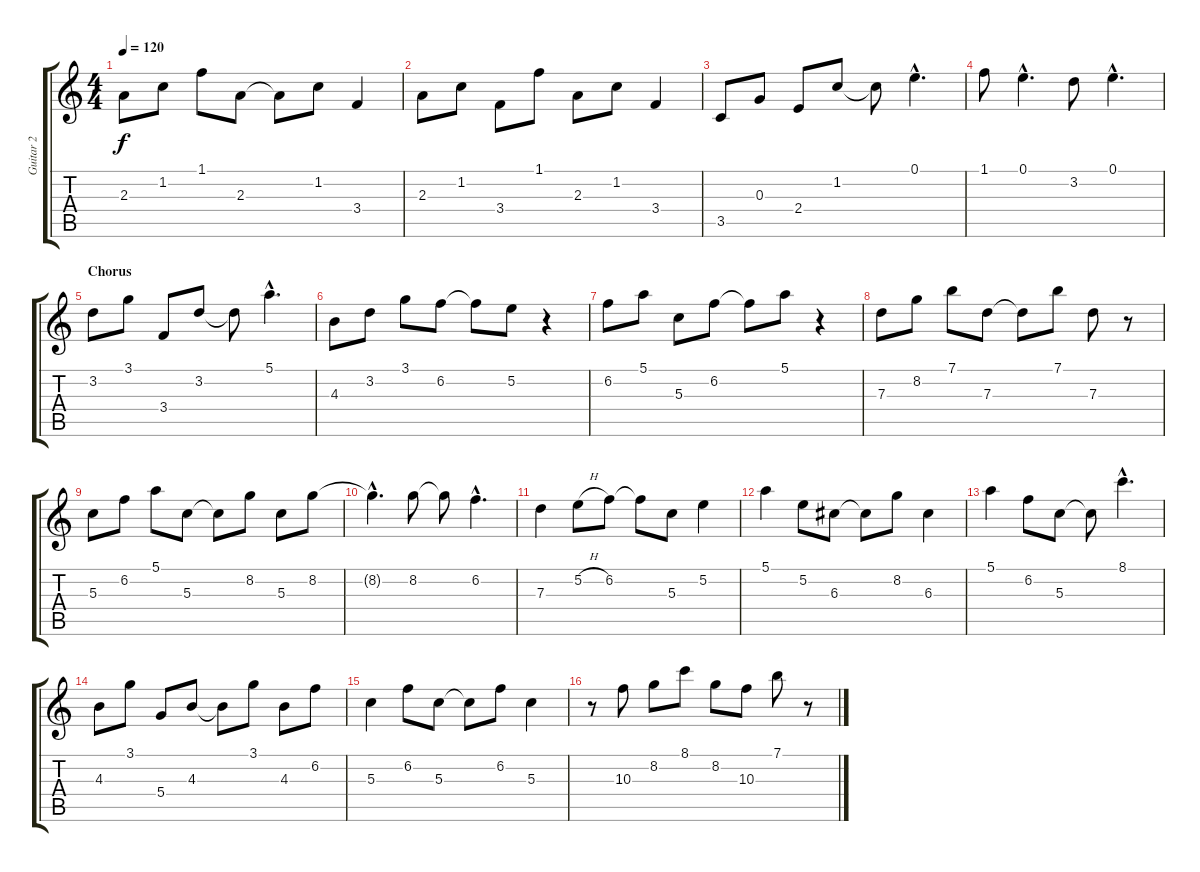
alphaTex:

\track ("Guitar 2" "Guitar 2") {instrument acousticguitarnylon}
\staff {score tabs}
\tuning (E4 B3 G3 D3 A2 E2) {hide}
\ts (4 4)
\tempo 120
\clef g2
\ks c
2.3.8{dy f} 1.2.8 1.1.8 2.3.8 2.3{t}.8 1.2.8 3.4.4 |
2.3.8 1.2.8 3.4.8 1.1.8 2.3.8 1.2.8 3.4.4 |
3.5.8 0.3.8 2.4.8 1.2.8 1.2{t}.8 0.1{hac}.4{d} |
1.1.8 0.1{hac}.4{d} 3.2.8 0.1{hac}.4{d} |
\section ("" "Chorus")
3.2.8 3.1.8 3.4.8 3.2.8 3.2{t}.8 5.1{hac}.4{d} |
4.3.8 3.2.8 3.1.8 6.2.8 6.2{t}.8 5.2.8 r.4 |
6.2.8 5.1.8 5.3.8 6.2.8 6.2{t}.8 5.1.8 r.4 |
7.3.8 8.2.8 7.1.8 7.3.8 7.3{t}.8 7.1.8 7.3.8 r.8 |
5.3.8 6.2.8 5.1.8 5.3.8 5.3{t}.8 8.2.8 5.3.8 8.2.8 |
8.2{hac t}.4{d} 8.2.8 8.2{t}.8 6.2{hac}.4{d} |
7.3.4 5.2{h}.8 6.2.8 6.2{t}.8 5.3.8 5.2.4 |
5.1.4 5.2.8 6.3.8 6.3{t}.8 8.2.8 6.3.4 |
5.1.4 6.2.8 5.3.8 5.3{t}.8 8.1{hac}.4{d} |
4.3.8 3.1.8 5.4.8 4.3.8 4.3{t}.8 3.1.8 4.3.8 6.2.8 |
5.3.4 6.2.8 5.3.8 5.3{t}.8 6.2.8 5.3.4 |
r.8 10.3.8 8.2.8 8.1.8 8.2.8 10.3.8 7.1.8 r.8
